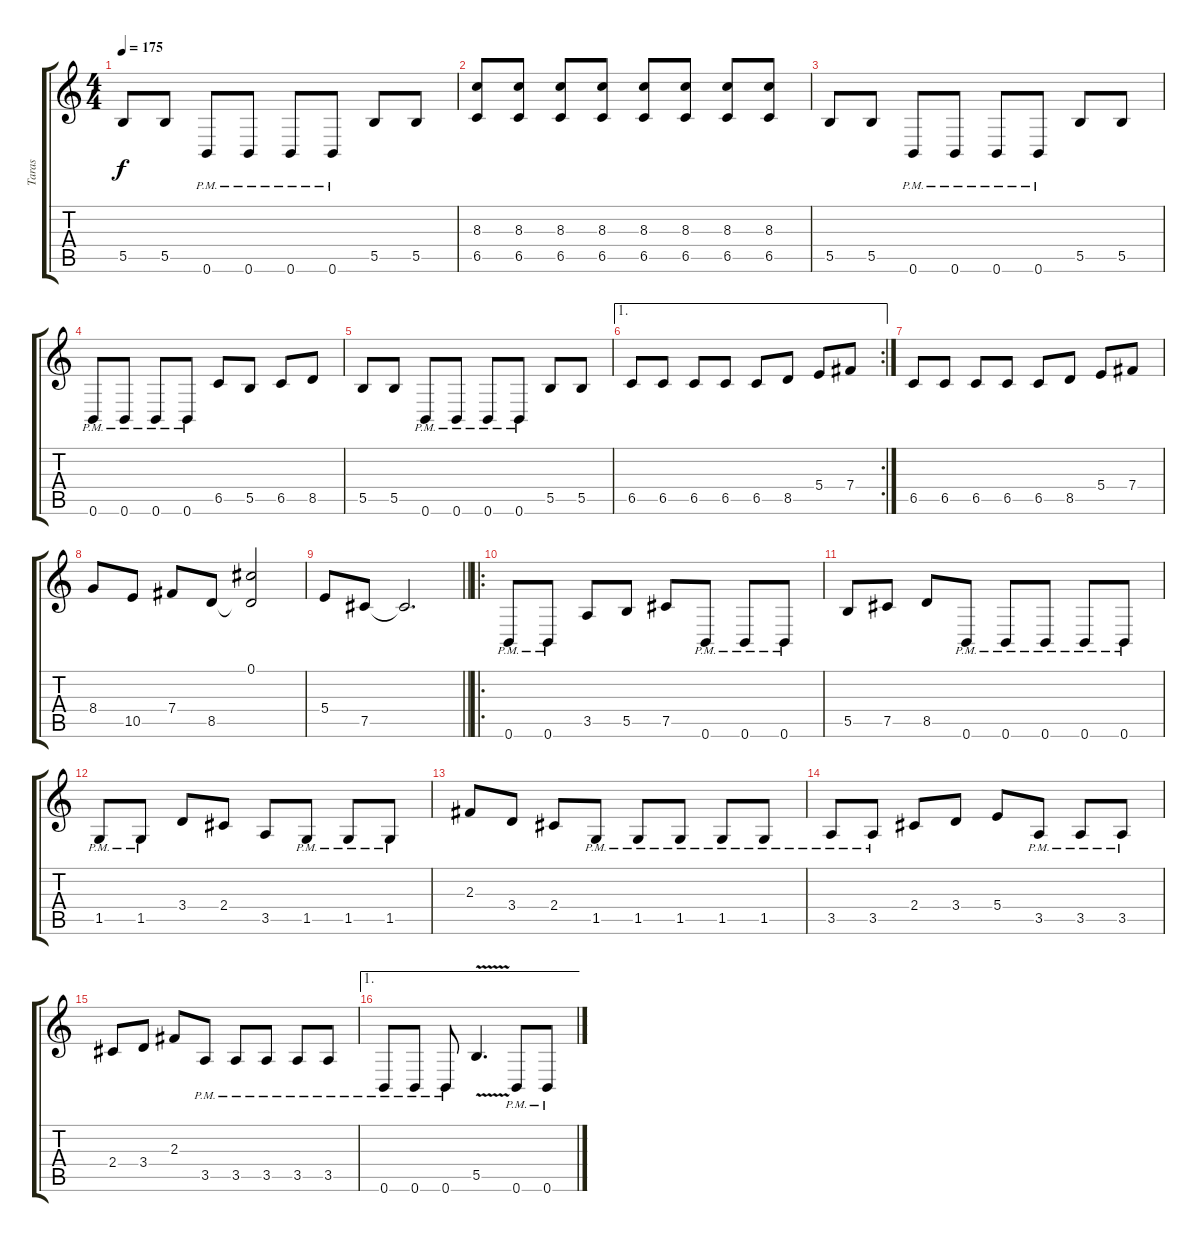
\track ("Taras" "Taras") {instrument distortionguitar}
\staff {score tabs}
\tuning (Db4 Ab3 E3 B2 Gb2 B1) {hide}
\ts (4 4)
\tempo 175
\clef g2
\ks c
5.5.8{dy f} 5.5.8 0.6{pm}.8 0.6{pm}.8 0.6{pm}.8 0.6{pm}.8 5.5.8 5.5.8 |
(8.3 6.5).8 (8.3 6.5).8 (8.3 6.5).8 (8.3 6.5).8 (8.3 6.5).8 (8.3 6.5).8 (8.3 6.5).8 (8.3 6.5).8 |
5.5.8 5.5.8 0.6{pm}.8 0.6{pm}.8 0.6{pm}.8 0.6{pm}.8 5.5.8 5.5.8 |
0.6{pm}.8 0.6{pm}.8 0.6{pm}.8 0.6{pm}.8 6.5.8 5.5.8 6.5.8 8.5.8 |
5.5.8 5.5.8 0.6{pm}.8 0.6{pm}.8 0.6{pm}.8 0.6{pm}.8 5.5.8 5.5.8 |
\ae 1
\rc 2
6.5.8 6.5.8 6.5.8 6.5.8 6.5.8 8.5.8 5.4.8 7.4.8 |
6.5.8 6.5.8 6.5.8 6.5.8 6.5.8 8.5.8 5.4.8 7.4.8 |
8.4.8 10.5.8 7.4.8 8.5.8 (0.1 8.5{t}).2 |
\barLineRight lightlight
5.4.8 7.5.8 7.5{t}.2{d} |
\ro
\section ("" "")
0.6{pm}.8 0.6{pm}.8 3.5.8 5.5.8 7.5.8 0.6{pm}.8 0.6{pm}.8 0.6{pm}.8 |
5.5.8 7.5.8 8.5.8 0.6{pm}.8 0.6{pm}.8 0.6{pm}.8 0.6{pm}.8 0.6{pm}.8 |
1.5{pm}.8 1.5{pm}.8 3.4.8 2.4.8 3.5.8 1.5{pm}.8 1.5{pm}.8 1.5{pm}.8 |
2.3.8 3.4.8 2.4.8 1.5{pm}.8 1.5{pm}.8 1.5{pm}.8 1.5{pm}.8 1.5{pm}.8 |
3.5{pm}.8 3.5{pm}.8 2.4.8 3.4.8 5.4.8 3.5{pm}.8 3.5{pm}.8 3.5{pm}.8 |
2.4.8 3.4.8 2.3.8 3.5{pm}.8 3.5{pm}.8 3.5{pm}.8 3.5{pm}.8 3.5{pm}.8 |
\ae 1
0.6{pm}.8 0.6{pm}.8 0.6{pm}.8 5.5{v}.4{d} 0.6{pm}.8 0.6{pm}.8
